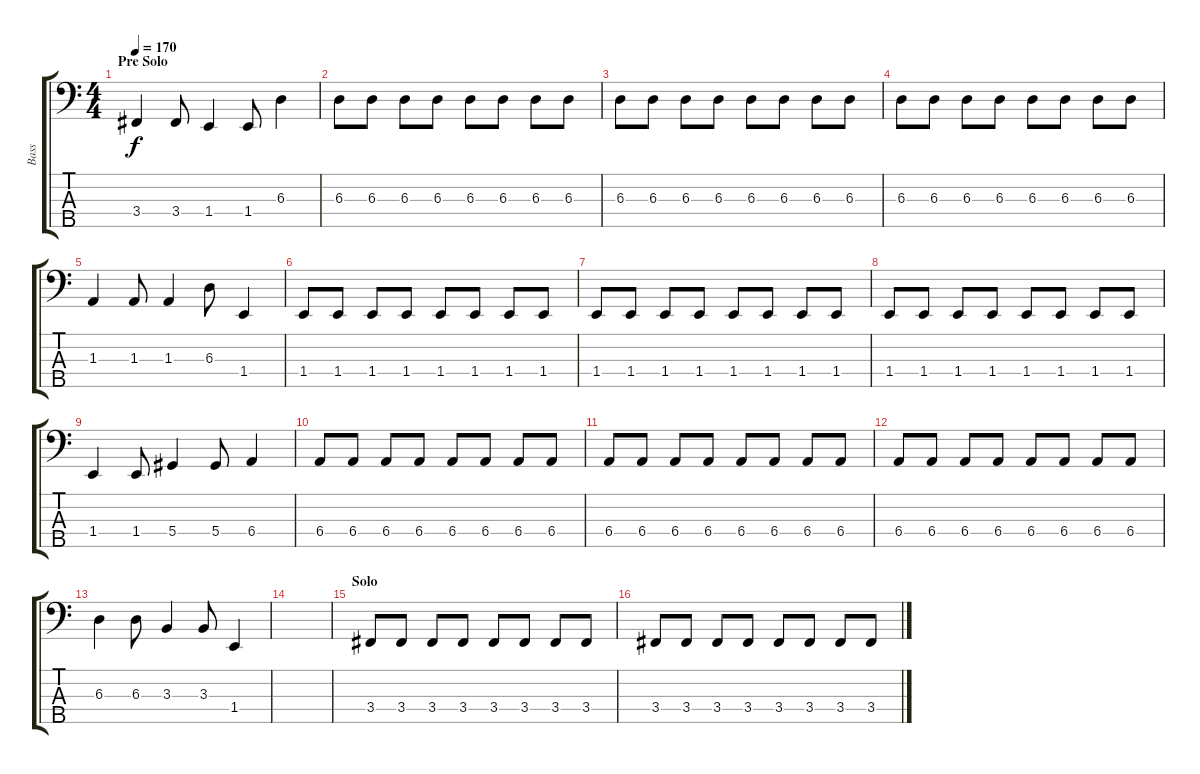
\track ("Bass" "Bass") {instrument electricbassfinger}
\staff {score tabs}
\tuning (Gb2 Db2 Ab1 Eb1 Bb0) {hide}
\ts (4 4)
\section ("" "Pre Solo")
\tempo 170
\clef f4
\ks c
3.4.4{dy f} 3.4.8 1.4.4 1.4.8 6.3.4 |
6.3.8 6.3.8 6.3.8 6.3.8 6.3.8 6.3.8 6.3.8 6.3.8 |
6.3.8 6.3.8 6.3.8 6.3.8 6.3.8 6.3.8 6.3.8 6.3.8 |
6.3.8 6.3.8 6.3.8 6.3.8 6.3.8 6.3.8 6.3.8 6.3.8 |
1.3.4 1.3.8 1.3.4 6.3.8 1.4.4 |
1.4.8 1.4.8 1.4.8 1.4.8 1.4.8 1.4.8 1.4.8 1.4.8 |
1.4.8 1.4.8 1.4.8 1.4.8 1.4.8 1.4.8 1.4.8 1.4.8 |
1.4.8 1.4.8 1.4.8 1.4.8 1.4.8 1.4.8 1.4.8 1.4.8 |
1.4.4 1.4.8 5.4.4 5.4.8 6.4.4 |
6.4.8 6.4.8 6.4.8 6.4.8 6.4.8 6.4.8 6.4.8 6.4.8 |
6.4.8 6.4.8 6.4.8 6.4.8 6.4.8 6.4.8 6.4.8 6.4.8 |
6.4.8 6.4.8 6.4.8 6.4.8 6.4.8 6.4.8 6.4.8 6.4.8 |
6.3.4 6.3.8 3.3.4 3.3.8 1.4.4 |
|
\section ("" "Solo")
3.4.8 3.4.8 3.4.8 3.4.8 3.4.8 3.4.8 3.4.8 3.4.8 |
3.4.8 3.4.8 3.4.8 3.4.8 3.4.8 3.4.8 3.4.8 3.4.8
